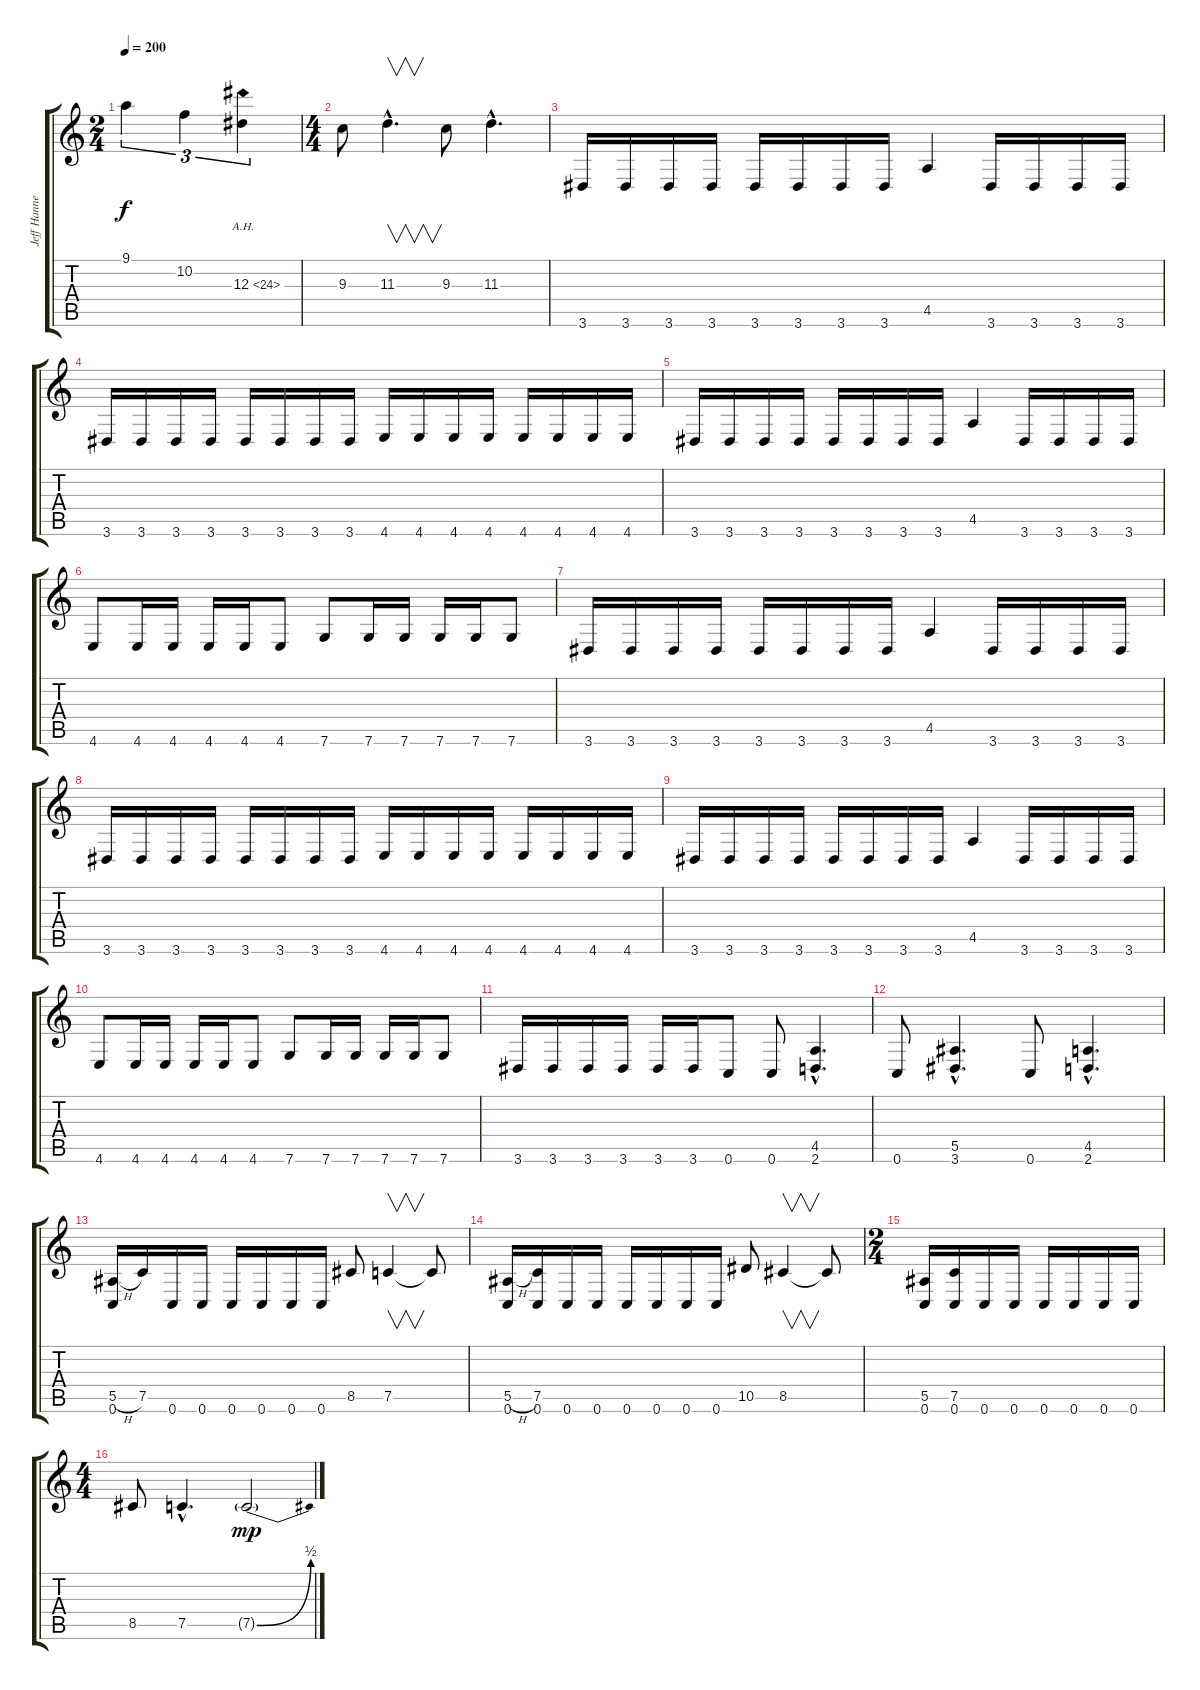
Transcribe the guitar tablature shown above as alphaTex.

\track ("Jeff Hanneman" "Jeff Hanne") {instrument distortionguitar}
\staff {score tabs}
\tuning (C4 G3 Eb3 Bb2 F2 C2) {hide}
\ts (2 4)
\tempo 200
\clef g2
\ks c
9.1.4{tu (3 2) dy f} 10.2.4{tu (3 2)} 12.3{ah 12}.4{tu (3 2)} |
\ts (4 4)
9.3.8 11.3{hac}.4{v d} 9.3.8 11.3{hac}.4{d} |
3.6.16 3.6.16 3.6.16 3.6.16 3.6.16 3.6.16 3.6.16 3.6.16 4.5.4 3.6.16 3.6.16 3.6.16 3.6.16 |
3.6.16 3.6.16 3.6.16 3.6.16 3.6.16 3.6.16 3.6.16 3.6.16 4.6.16 4.6.16 4.6.16 4.6.16 4.6.16 4.6.16 4.6.16 4.6.16 |
3.6.16 3.6.16 3.6.16 3.6.16 3.6.16 3.6.16 3.6.16 3.6.16 4.5.4 3.6.16 3.6.16 3.6.16 3.6.16 |
4.6.8 4.6.16 4.6.16 4.6.16 4.6.16 4.6.8 7.6.8 7.6.16 7.6.16 7.6.16 7.6.16 7.6.8 |
3.6.16 3.6.16 3.6.16 3.6.16 3.6.16 3.6.16 3.6.16 3.6.16 4.5.4 3.6.16 3.6.16 3.6.16 3.6.16 |
3.6.16 3.6.16 3.6.16 3.6.16 3.6.16 3.6.16 3.6.16 3.6.16 4.6.16 4.6.16 4.6.16 4.6.16 4.6.16 4.6.16 4.6.16 4.6.16 |
3.6.16 3.6.16 3.6.16 3.6.16 3.6.16 3.6.16 3.6.16 3.6.16 4.5.4 3.6.16 3.6.16 3.6.16 3.6.16 |
4.6.8 4.6.16 4.6.16 4.6.16 4.6.16 4.6.8 7.6.8 7.6.16 7.6.16 7.6.16 7.6.16 7.6.8 |
3.6.16 3.6.16 3.6.16 3.6.16 3.6.16 3.6.16 0.6.8 0.6.8 (4.5{hac} 2.6{hac}).4{d} |
0.6.8 (5.5{hac} 3.6{hac}).4{d} 0.6.8 (4.5{hac} 2.6{hac}).4{d} |
(5.5{h} 0.6).16 7.5.16 0.6.16 0.6.16 0.6.16 0.6.16 0.6.16 0.6.16 8.5.8 7.5.4{v} 7.5{t}.8 |
(5.5{h} 0.6).16 (7.5 0.6).16 0.6.16 0.6.16 0.6.16 0.6.16 0.6.16 0.6.16 10.5.8 8.5.4{v} 8.5{t}.8 |
\ts (2 4)
(5.5 0.6).16 (7.5 0.6).16 0.6.16 0.6.16 0.6.16 0.6.16 0.6.16 0.6.16 |
\ts (4 4)
8.5.8 7.5{hac}.4{d} 7.5{be (bend 0 0 60 2) g}.2{dy mp}
